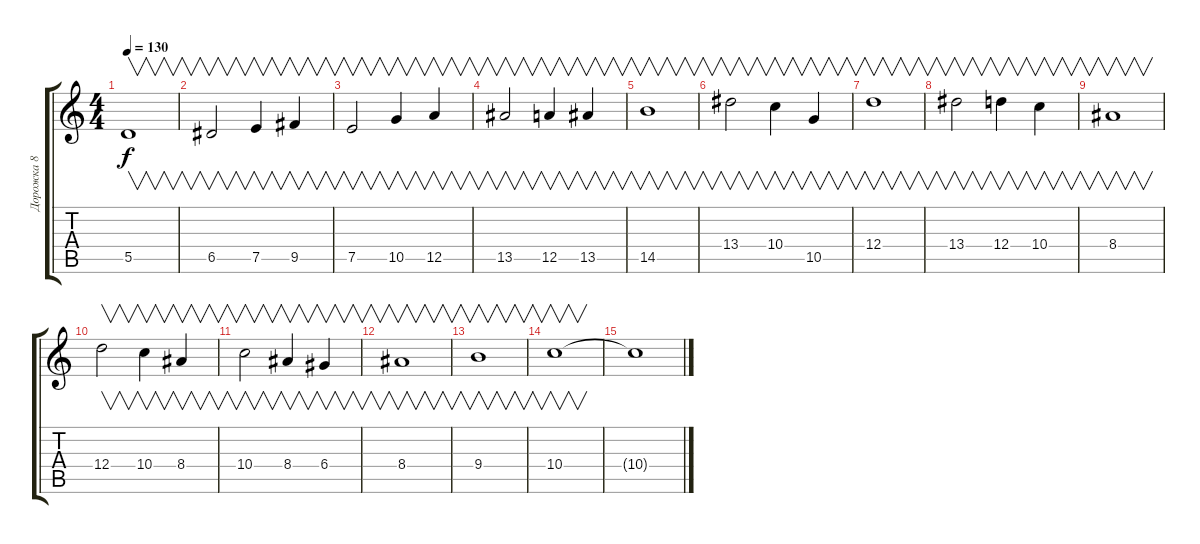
\track ("Дорожка 8" "Дорожка 8") {instrument overdrivenguitar}
\staff {score tabs}
\tuning (E4 B3 G3 D3 A2 E2) {hide}
\ts (4 4)
\tempo 130
\clef g2
\ks c
5.5.1{v dy f} |
6.5.2{v} 7.5.4{v} 9.5.4{v} |
7.5.2{v} 10.5.4{v} 12.5.4{v} |
13.5.2{v} 12.5.4{v} 13.5.4{v} |
14.5.1{v} |
13.4.2{v} 10.4.4{v} 10.5.4{v} |
12.4.1{v} |
13.4.2{v} 12.4.4{v} 10.4.4{v} |
8.4.1{v} |
12.4.2{v} 10.4.4{v} 8.4.4{v} |
10.4.2{v} 8.4.4{v} 6.4.4{v} |
8.4.1{v} |
9.4.1{v} |
10.4.1{v} |
10.4{t}.1
